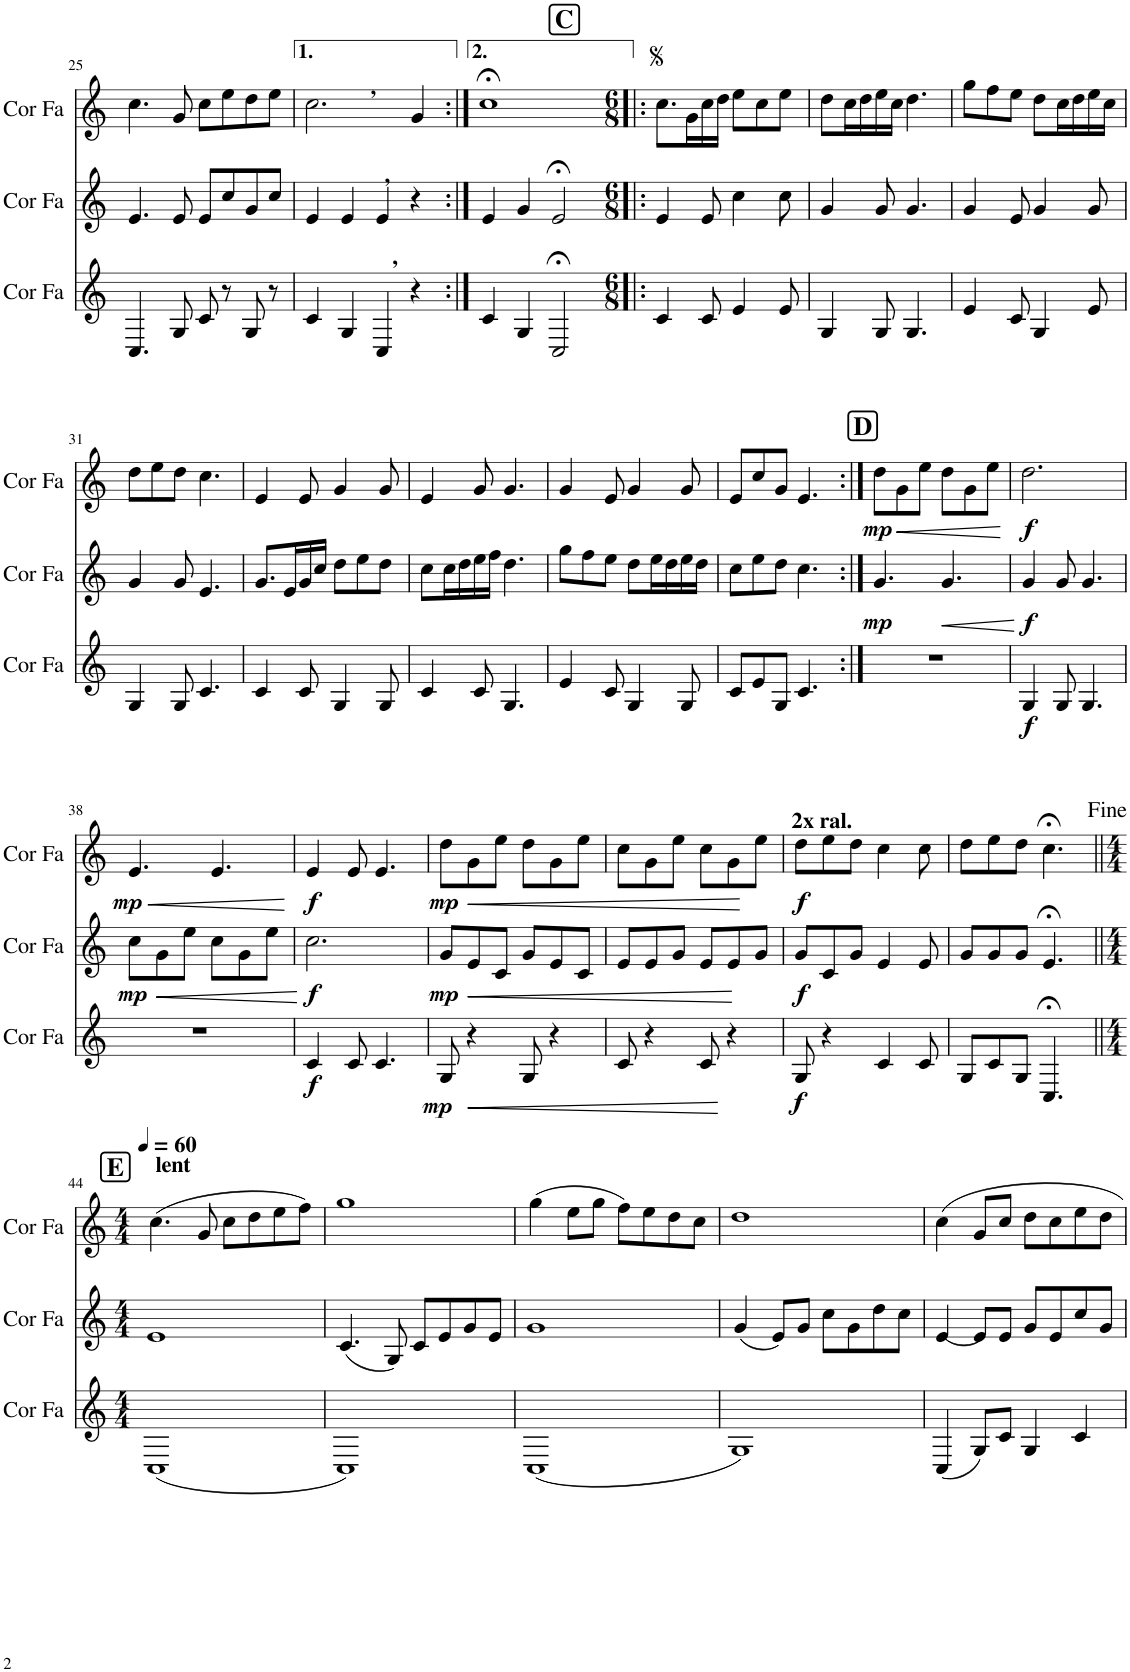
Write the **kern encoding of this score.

**kern	**dynam	**kern	**dynam	**kern	**dynam
*part3	*part3	*part2	*part2	*part1	*part1
*staff3	*staff3	*staff2	*staff2	*staff1	*staff1
*I"Cor en Fa	*	*I"Cor en Fa	*	*I"Cor en Fa	*
*I'Cor Fa	*	*I'Cor Fa	*	*I'Cor Fa	*
!!LO:PB:g=z
*clefG2	*	*clefG2	*	*clefG2	*
*Trd4c7	*	*Trd4c7	*	*Trd4c7	*
*k[]	*	*k[]	*	*k[]	*
*M4/4	*	*M4/4	*	*M4/4	*
=25	=25	=25	=25	=25	=25
4.C/	.	4.e/	.	4.cc\	.
8G/	.	8e/	.	8g/	.
8c/	.	8e/L	.	8cc\L	.
8r	.	8cc/	.	8ee\	.
8G/	.	8g/	.	8dd\	.
8r	.	8cc/J	.	8ee\J	.
=26	=26	=26	=26	=26	=26
!	!	!	!	!LO:TX:a:B:t=,	!
!	!	!LO:TX:a:B:t=,	!	!	!
4c/	.	4e/	.	2.cc\	.
4G/	.	4e/	.	.	.
!LO:TX:a:B:t=,	!	!	!	!	!
4C/	.	4e/	.	.	.
4r	.	4r	.	4g/	.
=27:|!	=27:|!	=27:|!	=27:|!	=27:|!	=27:|!
4c/	.	4e/	.	1cc;<	.
4G/	.	4g/	.	.	.
2C;</	.	2e;</	.	.	.
!!LO:REH:place=s1:a:B:cj:fs=14:t=C
=28!|:	=28!|:	=28!|:	=28!|:	=28!|:	=28!|:
*M6/8	*	*M6/8	*	*M6/8	*
4c/	.	4e/	.	8.cc\L	.
.	.	.	.	16g\L	.
8c/	.	8e/	.	16cc\	.
.	.	.	.	16dd\JJ	.
4e/	.	4cc\	.	8ee\L	.
.	.	.	.	8cc\	.
8e/	.	8cc\	.	8ee\J	.
=29	=29	=29	=29	=29	=29
4G/	.	4g/	.	8dd\L	.
.	.	.	.	16cc\L	.
.	.	.	.	16dd\	.
8G/	.	8g/	.	16ee\	.
.	.	.	.	16cc\JJ	.
4.G/	.	4.g/	.	4.dd\	.
=30	=30	=30	=30	=30	=30
4e/	.	4g/	.	8gg\L	.
.	.	.	.	8ff\	.
8c/	.	8e/	.	8ee\J	.
4G/	.	4g/	.	8dd\L	.
.	.	.	.	16cc\L	.
.	.	.	.	16dd\	.
8e/	.	8g/	.	16ee\	.
.	.	.	.	16cc\JJ	.
!!LO:LB:g=z
=31	=31	=31	=31	=31	=31
4G/	.	4g/	.	8dd\L	.
.	.	.	.	8ee\	.
8G/	.	8g/	.	8dd\J	.
4.c/	.	4.e/	.	4.cc\	.
=32	=32	=32	=32	=32	=32
4c/	.	8.g/L	.	4e/	.
.	.	16e/L	.	.	.
8c/	.	16g/	.	8e/	.
.	.	16cc/JJ	.	.	.
4G/	.	8dd\L	.	4g/	.
.	.	8ee\	.	.	.
8G/	.	8dd\J	.	8g/	.
=33	=33	=33	=33	=33	=33
4c/	.	8cc\L	.	4e/	.
.	.	16cc\L	.	.	.
.	.	16dd\	.	.	.
8c/	.	16ee\	.	8g/	.
.	.	16ff\JJ	.	.	.
4.G/	.	4.dd\	.	4.g/	.
=34	=34	=34	=34	=34	=34
4e/	.	8gg\L	.	4g/	.
.	.	8ff\	.	.	.
8c/	.	8ee\J	.	8e/	.
4G/	.	8dd\L	.	4g/	.
.	.	16ee\L	.	.	.
.	.	16dd\	.	.	.
8G/	.	16ee\	.	8g/	.
.	.	16dd\JJ	.	.	.
=35	=35	=35	=35	=35	=35
8c/L	.	8cc\L	.	8e/L	.
8e/	.	8ee\	.	8cc/	.
8G/J	.	8dd\J	.	8g/J	.
4.c/	.	4.cc\	.	4.e/	.
!!LO:REH:place=s1:a:B:cj:fs=14:t=D
=36:|!	=36:|!	=36:|!	=36:|!	=36:|!	=36:|!
!	!	!	!LO:DY:b	!	!LO:DY:b
2.r	.	4.g/	mp	8dd\L	mp
!	!	!	!	!	!LO:HP:b
.	.	.	.	8g\	<
.	.	.	.	8ee\J	.
!	!	!	!LO:HP:b	!	!
.	.	4.g/	<	8dd\L	.
.	.	.	.	8g\	.
.	.	.	.	8ee\J	.
.	.	.	[	.	[
=37	=37	=37	=37	=37	=37
!	!LO:DY:b	!	!LO:DY:b	!	!LO:DY:b
4G/	f	4g/	f	2.dd\	f
8G/	.	8g/	.	.	.
4.G/	.	4.g/	.	.	.
!!LO:LB:g=z
=38	=38	=38	=38	=38	=38
!	!	!	!LO:DY:b	!	!LO:HP:b
!	!	!	!	!	!LO:DY:n=1:b
2.r	.	8cc\L	mp	4.e/	< mp
!	!	!	!LO:HP:b	!	!
.	.	8g\	<	.	.
.	.	8ee\J	.	.	.
.	.	8cc\L	.	4.e/	.
.	.	8g\	.	.	.
.	.	8ee\J	.	.	.
.	.	.	[	.	[
=39	=39	=39	=39	=39	=39
!	!LO:DY:b	!	!LO:DY:b	!	!LO:DY:b
4c/	f	2.cc\	f	4e/	f
8c/	.	.	.	8e/	.
4.c/	.	.	.	4.e/	.
=40	=40	=40	=40	=40	=40
!	!LO:DY:b	!	!LO:DY:b	!	!LO:DY:b
8G/	mp	8g/L	mp	8dd\L	mp
!	!LO:HP:b	!	!LO:HP:b	!	!LO:HP:b
4r	<	8e/	<	8g\	<
.	.	8c/J	.	8ee\J	.
8G/	.	8g/L	.	8dd\L	.
4r	.	8e/	.	8g\	.
.	.	8c/J	.	8ee\J	.
.	[	.	[	.	[
=41	=41	=41	=41	=41	=41
8c/	.	8e/L	.	8cc\L	.
4r	.	8e/	.	8g\	.
.	.	8g/J	.	8ee\J	.
8c/	.	8e/L	.	8cc\L	.
4r	.	8e/	.	8g\	.
.	.	8g/J	.	8ee\J	.
=42	=42	=42	=42	=42	=42
!	!	!	!	!LO:TX:a:B:t=2x ral.	!
!	!LO:DY:b	!	!LO:DY:b	!	!LO:DY:b
8G/	f	8g/L	f	8dd\L	f
4r	.	8c/	.	8ee\	.
.	.	8g/J	.	8dd\J	.
4c/	.	4e/	.	4cc\	.
8c/	.	8e/	.	8cc\	.
=43	=43	=43	=43	=43	=43
8G/L	.	8g/L	.	8dd\L	.
8c/	.	8g/	.	8ee\	.
8G/J	.	8g/J	.	8dd\J	.
4.C;</	.	4.e;</	.	4.cc;<\	.
!!LO:LB:g=z
=44||	=44||	=44||	=44||	=44||	=44||
!!LO:REH:place=s1:a:B:cj:fs=14:t=E
*M4/4	*	*M4/4	*	*M4/4	*
*	*	*	*	*MM60	*
!	!	!	!	!LO:TX:a:B:t=lent	!
(1C	.	1e	.	(4.cc\	.
.	.	.	.	8g/	.
.	.	.	.	8cc\L	.
.	.	.	.	8dd\	.
.	.	.	.	8ee\	.
.	.	.	.	8ff\J)	.
=45	=45	=45	=45	=45	=45
1C)	.	(4.c/	.	1gg	.
.	.	8G/)	.	.	.
.	.	8c/L	.	.	.
.	.	8e/	.	.	.
.	.	8g/	.	.	.
.	.	8e/J	.	.	.
=46	=46	=46	=46	=46	=46
(1C	.	1g	.	(4gg\	.
.	.	.	.	8ee\L	.
.	.	.	.	8gg\J	.
.	.	.	.	8ff\L)	.
.	.	.	.	8ee\	.
.	.	.	.	8dd\	.
.	.	.	.	8cc\J	.
=47	=47	=47	=47	=47	=47
1G)	.	(4g/	.	1dd	.
.	.	8e/L)	.	.	.
.	.	8g/J	.	.	.
.	.	8cc\L	.	.	.
.	.	8g\	.	.	.
.	.	8dd\	.	.	.
.	.	8cc\J	.	.	.
=48	=48	=48	=48	=48	=48
(4C/	.	(4e/	.	4cc\	.
8G/L)	.	8e/L)	.	8g/L	.
8c/J	.	8e/J	.	8cc/J	.
4G/	.	8g/L	.	8dd\L	.
.	.	8e/	.	8cc\	.
4c/	.	8cc/	.	8ee\	.
.	.	8g/J	.	8dd\J	.
=	=	=	=	=	=
*-	*-	*-	*-	*-	*-
